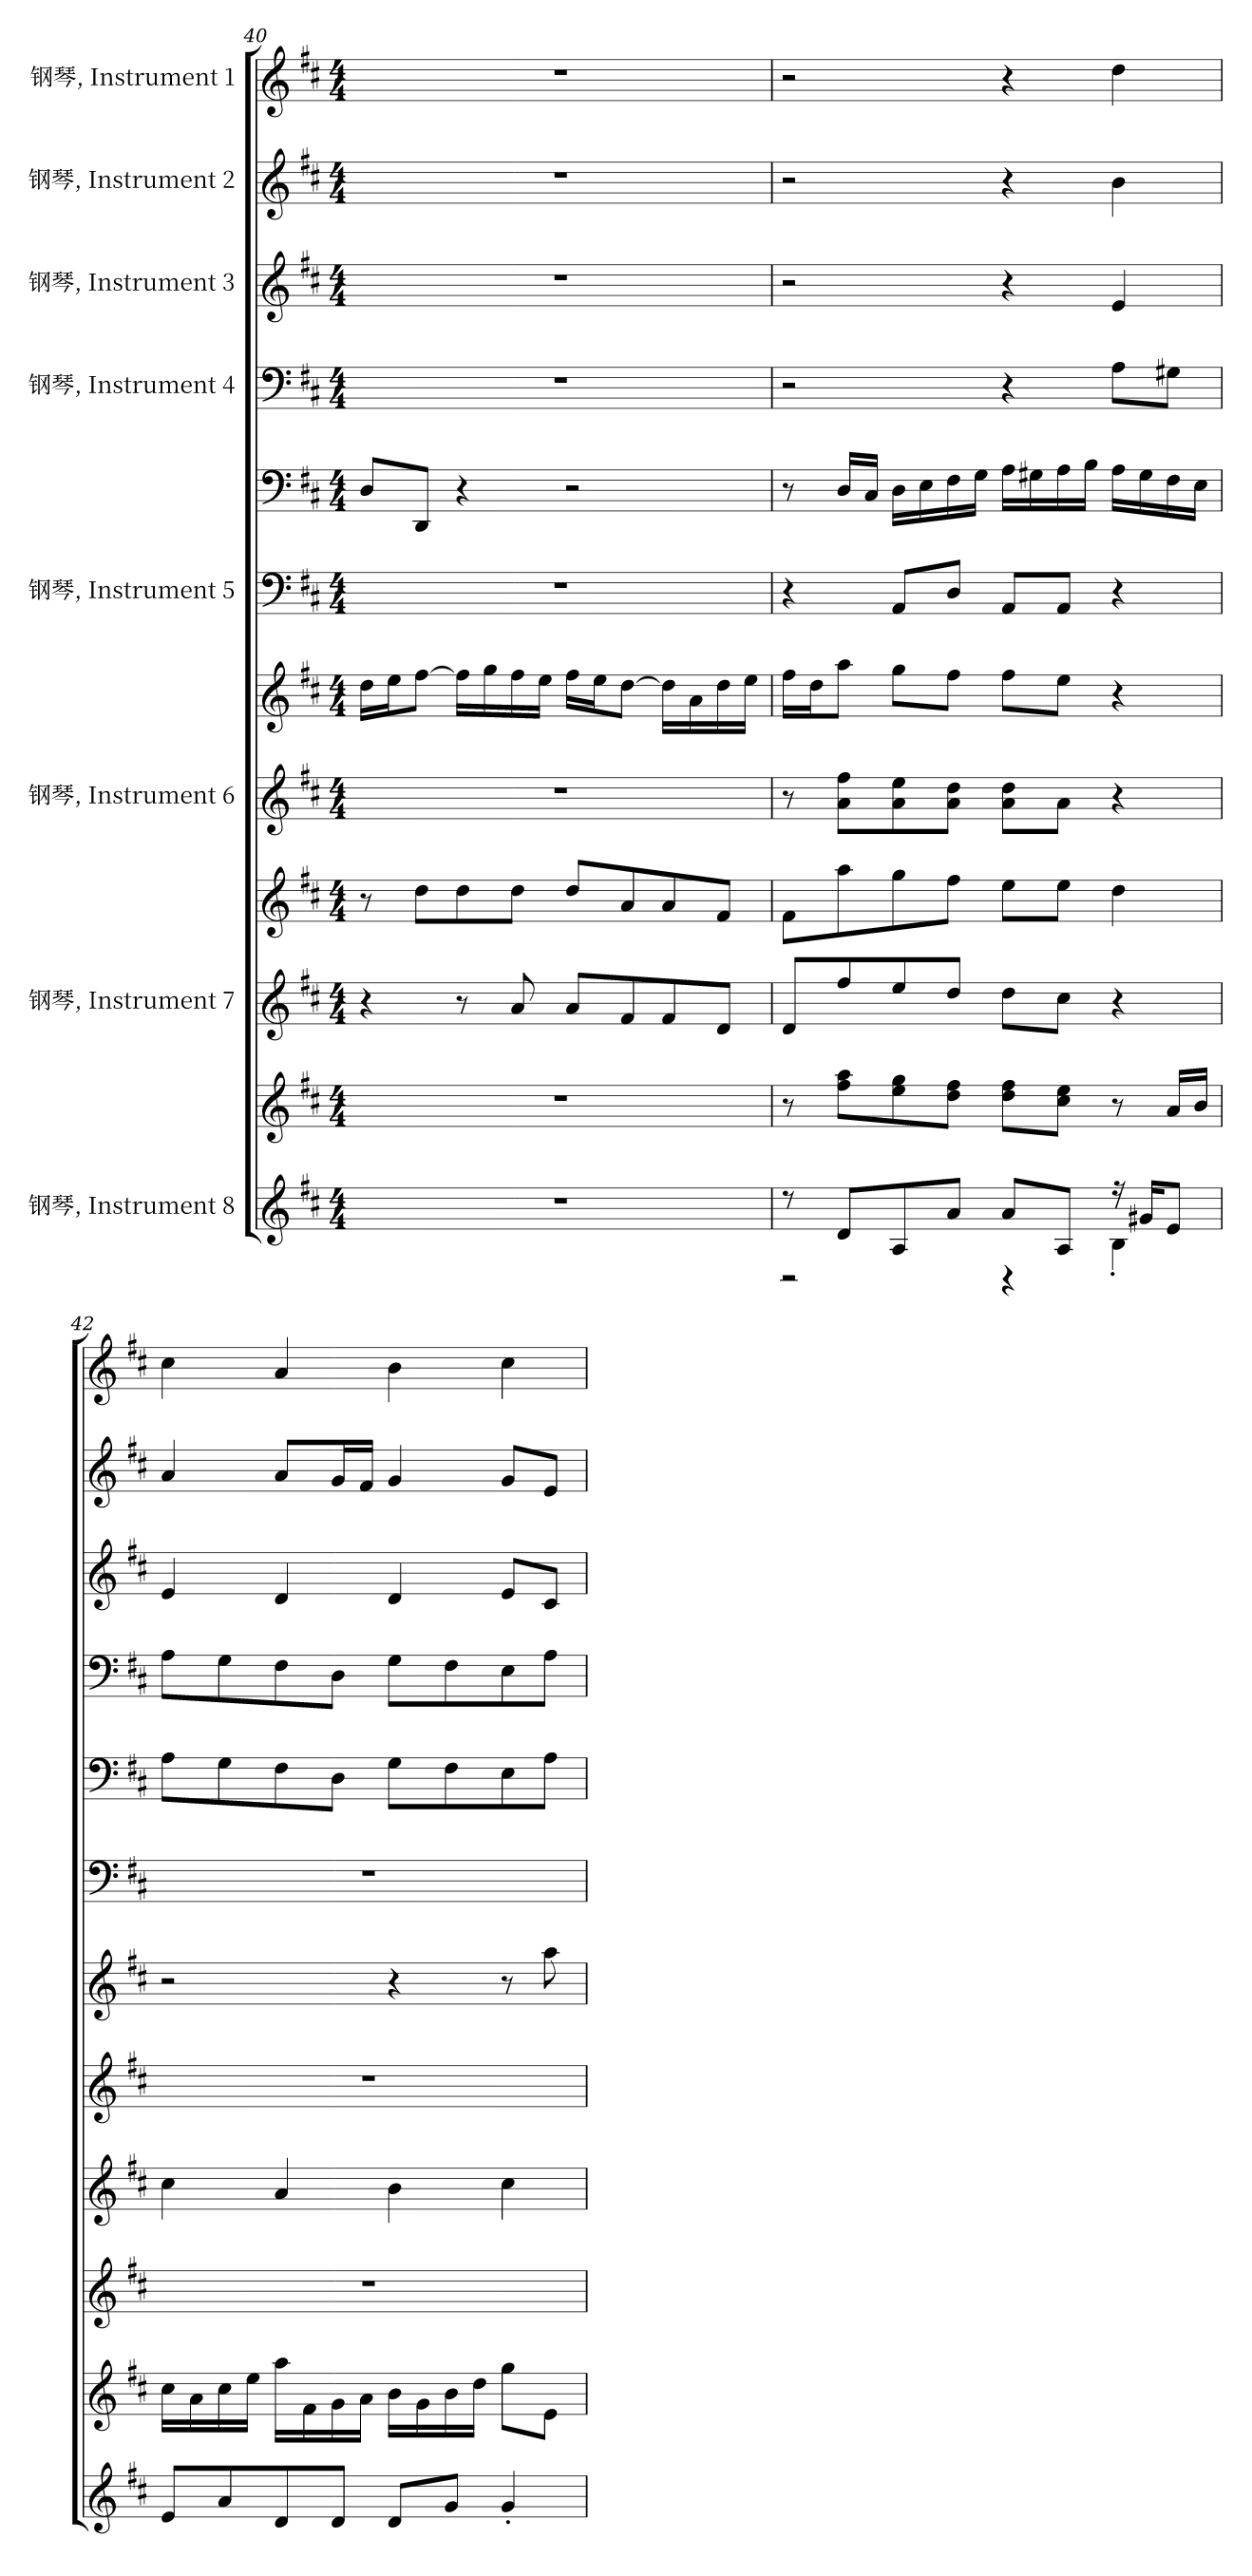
**kern	**kern	**kern	**kern	**kern	**kern	**kern	**kern	**kern	**kern	**kern	**kern
*part8	*part8	*part7	*part7	*part6	*part6	*part5	*part5	*part4	*part3	*part2	*part1
*staff12	*staff11	*staff10	*staff9	*staff8	*staff7	*staff6	*staff5	*staff4	*staff3	*staff2	*staff1
*I"钢琴, Instrument 8	*	*I"钢琴, Instrument 7	*	*I"钢琴, Instrument 6	*	*I"钢琴, Instrument 5	*	*I"钢琴, Instrument 4	*I"钢琴, Instrument 3	*I"钢琴, Instrument 2	*I"钢琴, Instrument 1
*clefG2	*clefG2	*clefG2	*clefG2	*clefG2	*clefG2	*clefF4	*clefF4	*clefF4	*clefG2	*clefG2	*clefG2
*k[f#c#]	*k[f#c#]	*k[f#c#]	*k[f#c#]	*k[f#c#]	*k[f#c#]	*k[f#c#]	*k[f#c#]	*k[f#c#]	*k[f#c#]	*k[f#c#]	*k[f#c#]
*M4/4	*M4/4	*M4/4	*M4/4	*M4/4	*M4/4	*M4/4	*M4/4	*M4/4	*M4/4	*M4/4	*M4/4
=40	=40	=40	=40	=40	=40	=40	=40	=40	=40	=40	=40
1r	1r	4r	8r	1r	16dd\LL	1r	8D/L	1r	1r	1r	1r
.	.	.	.	.	16ee\J	.	.	.	.	.	.
.	.	.	8dd\L	.	[8ff#\J	.	8DD/J	.	.	.	.
.	.	8r	8dd\	.	16ff#\LL]	.	4r	.	.	.	.
.	.	.	.	.	16gg\	.	.	.	.	.	.
.	.	8a/	8dd\J	.	16ff#\	.	.	.	.	.	.
.	.	.	.	.	16ee\JJ	.	.	.	.	.	.
.	.	8a/L	8dd/L	.	16ff#\LL	.	2r	.	.	.	.
.	.	.	.	.	16ee\J	.	.	.	.	.	.
.	.	8f#/	8a/	.	[8dd\J	.	.	.	.	.	.
.	.	8f#/	8a/	.	16dd\LL]	.	.	.	.	.	.
.	.	.	.	.	16a\	.	.	.	.	.	.
.	.	8d/J	8f#/J	.	16dd\	.	.	.	.	.	.
.	.	.	.	.	16ee\JJ	.	.	.	.	.	.
!!LO:PB:g=z
=41	=41	=41	=41	=41	=41	=41	=41	=41	=41	=41	=41
*^	*	*	*	*	*	*	*	*	*	*	*
8r	2r	8r	8d/L	8f#\L	8r	16ff#\LL	4r	8r	2r	2r	2r	2r
.	.	.	.	.	.	16dd\J	.	.	.	.	.	.
8d/L	.	8ff#\ 8aa\L	8ff#/	8aa\	8a\ 8ff#\L	8aa\J	.	16D/LL	.	.	.	.
.	.	.	.	.	.	.	.	16C#/JJ	.	.	.	.
8A/	.	8ee\ 8gg\	8ee/	8gg\	8a\ 8ee\	8gg\L	8AA/L	16D\LL	.	.	.	.
.	.	.	.	.	.	.	.	16E\	.	.	.	.
8a/J	.	8dd\ 8ff#\J	8dd/J	8ff#\J	8a\ 8dd\J	8ff#\J	8D/J	16F#\	.	.	.	.
.	.	.	.	.	.	.	.	16G\JJ	.	.	.	.
8a/L	4r	8dd\ 8ff#\L	8dd\L	8ee\L	8a\ 8dd\L	8ff#\L	8AA/L	16A\LL	4r	4r	4r	4r
.	.	.	.	.	.	.	.	16G#X\	.	.	.	.
8A/J	.	8cc#\ 8ee\J	8cc#\J	8ee\J	8a\J	8ee\J	8AA/J	16A\	.	.	.	.
.	.	.	.	.	.	.	.	16B\JJ	.	.	.	.
16r	4B'\	8r	4r	4dd\	4r	4r	4r	16A\LL	8A\L	4e/	4b\	4dd\
16g#X/KL	.	.	.	.	.	.	.	16G#\	.	.	.	.
8e/J	.	16a/LL	.	.	.	.	.	16F#\	8G#X\J	.	.	.
.	.	16b/JJ	.	.	.	.	.	16E\JJ	.	.	.	.
*v	*v	*	*	*	*	*	*	*	*	*	*	*
=42	=42	=42	=42	=42	=42	=42	=42	=42	=42	=42	=42
8e/L	16cc#\LL	1r	4cc#\	1r	2r	1r	8A\L	8A\L	4e/	4a/	4cc#\
.	16a\	.	.	.	.	.	.	.	.	.	.
8a/	16cc#\	.	.	.	.	.	8G\	8G\	.	.	.
.	16ee\JJ	.	.	.	.	.	.	.	.	.	.
8d/	16aa\LL	.	4a/	.	.	.	8F#\	8F#\	4d/	8a/L	4a/
.	16f#\	.	.	.	.	.	.	.	.	.	.
8d/J	16g\	.	.	.	.	.	8D\J	8D\J	.	16g/L	.
.	16a\JJ	.	.	.	.	.	.	.	.	16f#/JJ	.
8d/L	16b\LL	.	4b\	.	4r	.	8G\L	8G\L	4d/	4g/	4b\
.	16g\	.	.	.	.	.	.	.	.	.	.
8g/J	16b\	.	.	.	.	.	8F#\	8F#\	.	.	.
.	16dd\JJ	.	.	.	.	.	.	.	.	.	.
4g'/	8gg\L	.	4cc#\	.	8r	.	8E\	8E\	8e/L	8g/L	4cc#\
.	8e\J	.	.	.	8aa\	.	8A\J	8A\J	8c#/J	8e/J	.
=	=	=	=	=	=	=	=	=	=	=	=
*-	*-	*-	*-	*-	*-	*-	*-	*-	*-	*-	*-
